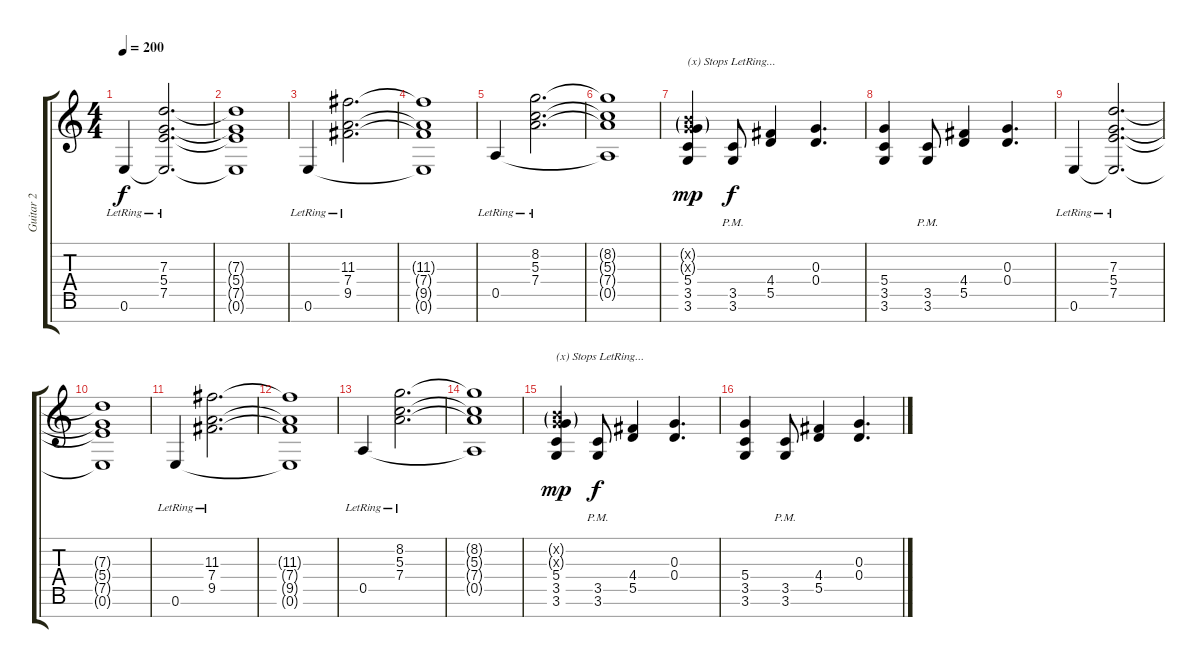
\track ("Guitar 2" "Guitar 2") {instrument distortionguitar}
\staff {score tabs}
\tuning (E4 B3 G3 D3 A2 E2 B1) {hide}
\ts (4 4)
\tempo 200
\clef g2
\ks c
0.6{lr}.4{dy f} (7.3{lr} 5.4{lr} 7.5{lr} 0.6{t}).2{d} |
(7.3{t} 5.4{t} 7.5{t} 0.6{t}).1 |
0.6{lr}.4 (11.3{lr} 7.4{lr} 9.5{lr}).2{d} |
(11.3{t} 7.4{t} 9.5{t} 0.6{t}).1 |
0.5{lr}.4 (8.2{lr} 5.3{lr} 7.4{lr}).2{d} |
(8.2{t} 5.3{t} 7.4{t} 0.5{t}).1 |
(0.2{g x} 0.3{g x} 5.4 3.5 3.6).4{txt "(x) Stops LetRing..." dy mp} (3.5{pm} 3.6{pm}).8{dy f} (4.4 5.5).4 (0.3 0.4).4{d} |
(5.4 3.5 3.6).4 (3.5{pm} 3.6{pm}).8 (4.4 5.5).4 (0.3 0.4).4{d} |
0.6{lr}.4 (7.3{lr} 5.4{lr} 7.5{lr} 0.6{t}).2{d} |
(7.3{t} 5.4{t} 7.5{t} 0.6{t}).1 |
0.6{lr}.4 (11.3{lr} 7.4{lr} 9.5{lr}).2{d} |
(11.3{t} 7.4{t} 9.5{t} 0.6{t}).1 |
0.5{lr}.4 (8.2{lr} 5.3{lr} 7.4{lr}).2{d} |
(8.2{t} 5.3{t} 7.4{t} 0.5{t}).1 |
(0.2{g x} 0.3{g x} 5.4 3.5 3.6).4{txt "(x) Stops LetRing..." dy mp} (3.5{pm} 3.6{pm}).8{dy f} (4.4 5.5).4 (0.3 0.4).4{d} |
(5.4 3.5 3.6).4 (3.5{pm} 3.6{pm}).8 (4.4 5.5).4 (0.3 0.4).4{d}
